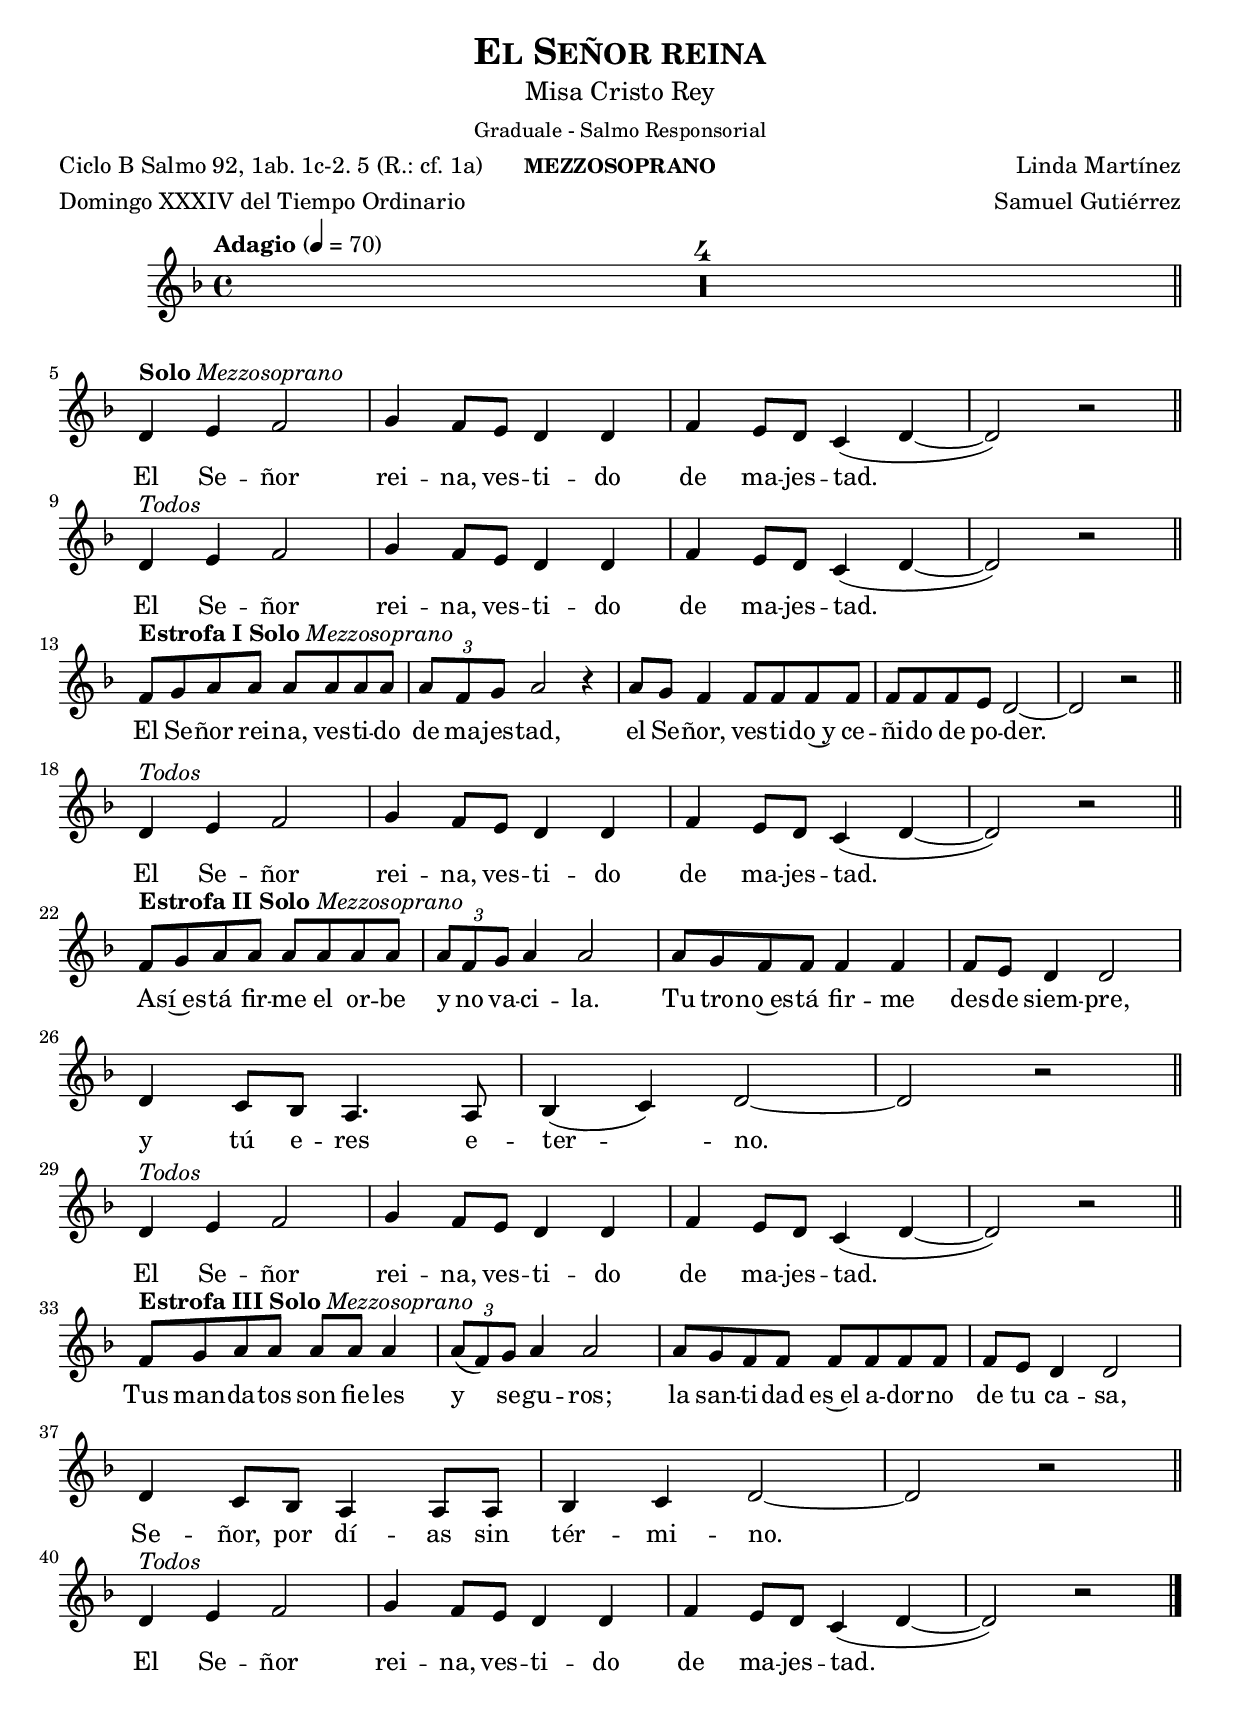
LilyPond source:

%  Melodia responsorial - Melody inspired by the compositions of Pbro Lucien Deiss
%  Music and accompaniment by serachsam

\language "espanol"
\version "2.23.2"

% --- Global parameters
particle = 1
jump = \break

% --- Includes
\include "global.ily"
soprano_music_a = \relative do' {
  \compressEmptyMeasures
  \dynamicUp

  R1*4 | #(if (= particle 1) jump "") % 4
  re4^\markup{ \bold "Solo" \italic "Mezzosoprano" } mi fa2 |
  sol4 fa8 mi re2 |
  fa4 mi8 re do4 re4~ |
  re2 r | #(if (= particle 1) jump "") % 8
  re4^\markup{ \italic "Todos" } mi fa2 |
  sol4 fa8 mi re2 |
  fa4 mi8 re do4 re4~ |
  re2 r | #(if (= particle 1) jump "") % 12
  fa8^\markup{ \bold "Estrofa I Solo" \italic "Mezzosoprano" } sol la la la la la4 |
  \tuplet 3/2 {la8 fa sol} la4 la r |
  la8( sol) fa4 fa8 fa fa fa |
  fa fa fa mi re2~ |
  re2 r | #(if (= particle 1) jump "")
  re4^\markup{ \italic "Todos" } mi fa2 |
  sol4 fa8 mi re2 |
  fa4 mi8 re do4 re4~ |
  re2 r | #(if (= particle 1) jump "") % 20
  fa8^\markup{ \bold "Estrofa II Solo" \italic "Mezzosoprano" } sol la la4. la8 la |
  \tuplet 3/2 {la8 fa sol} la4 la2 |
  la8 sol fa4 fa2 |
  fa8( mi) re4 re2 | #(if (= particle 1) jump "") %24
  do8( re) mi mi4 mi8 mi mi |
  \tuplet 3/2 { mi4 re8 } fa4 fa2 |
  re4 do8 sib la2 |
  sib4 do re4 re~ | 
  re2 r | #(if (= particle 1) jump "") %28
  re4^\markup{ \italic "Todos" } mi fa2 |
  sol4 fa8 mi re2 |
  fa4 mi8 re do4 re4~ |
  re2 r | #(if (= particle 1) jump "") % 32
  fa8^\markup{ \bold "Estrofa III Solo" \italic "Mezzosoprano" }( sol) la la4. la16 la la8 |
  \tuplet 3/2 {la8 fa sol} la2 r4 |
  la8( sol) fa4 fa4 fa8 fa |
  fa8 mi re4 re2 | #(if (= particle 1) jump "") % 36
  do8( re) mi mi mi mi mi mi |
  \tuplet 3/2 { mi4 re8 } fa4 fa2 |
  re4 do8( sib) la4 la |
  sib4( do) re re~ | 
  re2 r | #(if (= particle 1) jump "") % 40
  re4^\markup{ \italic "Todos" } mi fa2 |
  sol4 fa8 mi re2 |
  fa4 mi8 re do4 re4~ |
  re2 r | #(if (= particle 1) jump "") % 44
  fa8^\markup{\bold "Estrofa IV Solo" \italic "Mezzosoprano" } sol la4 la8 la16 la la la la8 |
  \tuplet 3/2 {la8 fa sol} la4 la2 |
  la8( sol) fa4 fa fa8 fa |
  fa8 mi re4 re2 | #(if (= particle 1) jump "") % 48
  do8 re mi mi mi mi mi mi |
  \tuplet 3/2 { mi4 re8 } fa2 r4 |
  re4 do8( sib) la4. la8 |
  sib4 do re2~ | 
  re2 r | #(if (= particle 1) jump "") % 52
  re4^\markup{ \italic "Todos" } mi fa2 |
  sol4 fa8 mi re2 |
  fa4 mi8 re do4 re4~ |
  re2 r |
}

soprano_lyrics_a = \lyricmode {
  El Se -- ñor es mi pas -- tor, na -- da me fal -- ta.
  El Se -- ñor es mi pas -- tor, na -- da me fal -- ta.

  El Se -- ñor es mi pas -- tor, na -- da me fal -- ta:
  en ver -- des pra -- de -- ras me~ha -- ce re -- cos -- tar.

  El Se -- ñor es mi pas -- tor, na -- da me fal -- ta.

  Me con -- du -- ce ha -- cia fuen -- tes tran -- qui -- las
  y re -- pa -- ra mis fuer -- zas;
  me guí -- a por el sen -- de -- ro jus -- to,
  por el ho -- nor de su nom -- bre.

  El Se -- ñor es mi pas -- tor, na -- da me fal -- ta.

  Pre -- pa -- ras u -- na me -- sa an -- te mí,
  en -- fren -- te de mis e -- ne -- mi -- gos;
  me un -- ges la ca -- be -- za con per -- fu -- me,
  y mi co -- pa re -- bo -- sa.

  El Se -- ñor es mi pas -- tor, na -- da me fal -- ta.

  Tu bon -- dad y~tu mi -- se -- ri -- cor -- dia me a -- com -- pa -- ñan,
  to -- dos los dí -- as de mi vi -- da,
  y~ha -- bi -- ta -- ré en la ca -- sa del Se -- ñor,
  por a -- ños sin tér -- mi -- no.

  El Se -- ñor es mi pas -- tor, na -- da me fal -- ta.
}

soprano_music_b = \relative do' {
  \compressEmptyMeasures
  \dynamicUp

  R1*4 | #(if (= particle 1) jump "") % 4
  re4^\markup{ \bold "Solo" \italic "Mezzosoprano" } mi fa2 |
  sol4 fa8 mi re4 re |
  fa4 mi8 re do4( re4~ |
  re2) r | #(if (= particle 1) jump "") % 8
  re4^\markup{ \italic "Todos" } mi fa2 |
  sol4 fa8 mi re4 re |
  fa4 mi8 re do4( re4~ |
  re2) r | #(if (= particle 1) jump "") % 12
  fa8^\markup{ \bold "Estrofa I Solo" \italic "Mezzosoprano" } sol la la la la la la |
  \tuplet 3/2 {la8 fa sol} la2 r4 |
  la8 sol fa4 fa8 fa fa fa |
  fa fa fa mi re2~ | 
  re2 r | #(if (= particle 1) jump "") % 16
  re4^\markup{ \italic "Todos" } mi fa2 |
  sol4 fa8 mi re4 re |
  fa4 mi8 re do4( re4~ |
  re2) r | #(if (= particle 1) jump "") % 20
  fa8^\markup{ \bold "Estrofa II Solo" \italic "Mezzosoprano" } sol la la la la la la |
  \tuplet 3/2 {la8 fa sol} la4 la2 |
  la8 sol fa fa fa4 fa |
  fa8 mi re4 re2 | #(if (= particle 1) jump "") % 24
  re4 do8 sib la4. la8 |
  sib4( do) re2~ | 
  re2 r | #(if (= particle 1) jump "") % 26
  re4^\markup{ \italic "Todos" } mi fa2 |
  sol4 fa8 mi re4 re |
  fa4 mi8 re do4( re4~ |
  re2) r | #(if (= particle 1) jump "") % 30
  fa8^\markup{ \bold "Estrofa III Solo" \italic "Mezzosoprano" } sol la la la la la4 |
  \tuplet 3/2 {la8( fa) sol} la4 la2 |
  la8 sol fa fa fa fa fa fa |
  fa8 mi re4 re2 | #(if (= particle 1) jump "") % 34
  re4 do8 sib la4 la8 la |
  sib4 do re2~ | 
  re2 r | #(if (= particle 1) jump "") % 36
  re4^\markup{ \italic "Todos" } mi fa2 |
  sol4 fa8 mi re4 re |
  fa4 mi8 re do4( re4~ |
  re2) r |
}

soprano_lyrics_b = \lyricmode {
  El Se -- ñor rei -- na, ves -- ti -- do de ma -- jes -- tad.
  El Se -- ñor rei -- na, ves -- ti -- do de ma -- jes -- tad.

  El Se -- ñor rei -- na, ves -- ti -- do de ma -- jes -- tad,
  el Se -- ñor, ves -- ti -- do~y ce -- ñi -- do de po -- der.

  El Se -- ñor rei -- na, ves -- ti -- do de ma -- jes -- tad.

  A -- sí~es -- tá fir -- me el or -- be y no va -- ci -- la.
  Tu tro -- no~es -- tá fir -- me des -- de siem -- pre,
  y tú e -- res e -- ter -- no.

  El Se -- ñor rei -- na, ves -- ti -- do de ma -- jes -- tad.

  Tus man -- da -- tos son fie -- les y se -- gu -- ros;
  la san -- ti -- dad es~el a -- dor -- no de tu ca -- sa,
  Se -- ñor, por dí -- as sin tér -- mi -- no.

  El Se -- ñor rei -- na, ves -- ti -- do de ma -- jes -- tad.
}

soprano_music_c = \relative do' {
  \compressEmptyMeasures
  \dynamicUp

  R1*4 | #(if (= particle 1) jump "") % 4
  re4^\markup{ \bold "Solo" \italic "Mezzosoprano" } mi8 mi fa4 fa |
  sol4( fa8) mi re4 re |
  fa4( mi8) re do4( re4~ |
  re2) r | #(if (= particle 1) jump "") % 8
  re4^\markup{ \italic "Todos" } mi8 mi fa4 fa |
  sol4( fa8) mi re4 re |
  fa4( mi8) re do4( re4~ |
  re2) r | #(if (= particle 1) jump "") % 12
  fa8^\markup{ \bold "Estrofa I Solo" \italic "Mezzosoprano" } sol la la4. la8 la |
  \tuplet 3/2 {la8( fa) sol} la4 la2 |
  la8( sol) fa4 fa8 fa fa fa |
  fa8 mi re2 r4 | #(if (= particle 1) jump "") % 16
  do8 re mi4. mi8 mi mi |
  \tuplet 3/2 { mi4 re8 } fa2 r4 |
  re4 do8 sib la2 |
  sib4 do re4 re~ | 
  re2 r | #(if (= particle 1) jump "") % 20
  re4^\markup{ \italic "Todos" } mi8 mi fa4 fa |
  sol4( fa8) mi re4 re |
  fa4( mi8) re do4( re4~ |
  re2) r | #(if (= particle 1) jump "") % 24
  fa8(^\markup{\bold "Estrofa II Solo" \italic "Mezzosoprano" } sol) la4 la la |
  \tuplet 3/2 {la8( fa sol)} la4 la2 |
  la8( sol) fa4 fa2 |
  fa8 mi re2 r4 | #(if (= particle 1) jump "") % 28
  do8 re mi mi mi mi4 mi8 |
  \tuplet 3/2 { mi4 re8 } fa2 r4 |
  fa8 sol la la la la la4 |
  \tuplet 3/2 {la8( fa) sol} la2 r4 | #(if (= particle 1) jump "") % 32
  la16( sol) fa8 fa16 fa fa8 \tuplet 3/2 {fa8 fa fa} fa fa |
  fa8 mi re4 re2 |
  re4 do8 sib la4. la8 |
  sib4 do re2~ | 
  re2 r | #(if (= particle 1) jump "") % 36
  re4^\markup{ \italic "Todos" } mi8 mi fa4 fa |
  sol4( fa8) mi re4 re |
  fa4( mi8) re do4( re4~ |
  re2) r |
}

soprano_lyrics_c = \lyricmode {
  Va -- mos a -- le -- gres a  la ca -- sa del Se -- ñor.
  Va -- mos a -- le -- gres a  la ca -- sa del Se -- ñor.

  ¡Qué~a -- le -- grí -- a cuan -- do me di -- je -- ron:
  «Va -- mos a la ca -- sa del Se -- ñor»!
  Ya es -- tán pi -- san -- do nues -- tros pies
  por el ho -- nor de su nom -- bre.

  Va -- mos a -- le -- gres a  la ca -- sa del Se -- ñor.

  A -- llá su -- ben las tri -- bus,
  las tri -- bus del Se -- ñor,
  se -- gún la cos -- tum -- bre de Is -- ra -- el,
  a ce -- le -- brar el nom -- bre del Se -- ñor;
  en e -- lla es -- tán los tri -- bu -- na -- les de jus -- ti -- cia,
  en el pa -- la -- cio de Da -- vid.

  Va -- mos a -- le -- gres a  la ca -- sa del Se -- ñor.
}


% --- Global size
% #(set-global-staff-size 20)

% --- Header
\header {
  title = \markup{\smallCaps \title_b}
  subtitle = \markup{\medium \subtitle}
  subsubtitle = \markup{\medium \subsubtitle}
  instrument = \markup{\caps "mezzosoprano"}
  poet = \markup{\left-column{\poet_b \plus}}
  composer = \markup{\right-column {\autor \arranger}}
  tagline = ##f
  breakbefore = ##t
}

% --- Music

% --- Harmony

% --- Sheet
\score {
  <<
    \new Staff { <<
      \set Staff.midiInstrument = #"oboe"
      \new Voice = "soprano" { << \global_b \soprano_music_b >> }
      \new Lyrics \lyricsto "soprano" { \soprano_lyrics_b }
    >> }
  >>
  \midi { }
  \layout { }
}

% --- Paper
\paper{
  #(set-default-paper-size "letter")
}
